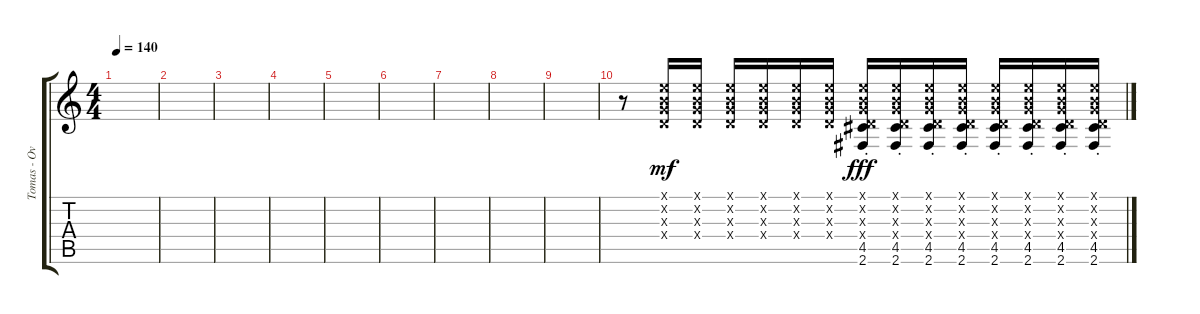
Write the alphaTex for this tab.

\track ("Tomas - Overdub Guitar" "Tomas - Ov") {instrument distortionguitar}
\staff {score tabs}
\tuning (E4 B3 G3 D3 A2 E2) {hide}
\ts (4 4)
\tempo 140
\clef g2
\ks c
|
|
|
|
|
|
|
|
|
r.8 (0.1{x} 0.2{x} 0.3{x} 0.4{x}).16{dy mf} (0.1{x} 0.2{x} 0.3{x} 0.4{x}).16 (0.1{x} 0.2{x} 0.3{x} 0.4{x}).16 (0.1{x} 0.2{x} 0.3{x} 0.4{x}).16 (0.1{x} 0.2{x} 0.3{x} 0.4{x}).16 (0.1{x} 0.2{x} 0.3{x} 0.4{x}).16 (0.1{x} 0.2{x} 0.3{x} 0.4{x} 4.5{st} 2.6{st}).16{dy fff} (0.1{x} 0.2{x} 0.3{x} 0.4{x} 4.5{st} 2.6{st}).16 (0.1{x} 0.2{x} 0.3{x} 0.4{x} 4.5{st} 2.6{st}).16 (0.1{x} 0.2{x} 0.3{x} 0.4{x} 4.5{st} 2.6{st}).16 (0.1{x} 0.2{x} 0.3{x} 0.4{x} 4.5{st} 2.6{st}).16 (0.1{x} 0.2{x} 0.3{x} 0.4{x} 4.5{st} 2.6{st}).16 (0.1{x} 0.2{x} 0.3{x} 0.4{x} 4.5{st} 2.6{st}).16 (0.1{x} 0.2{x} 0.3{x} 0.4{x} 4.5{st} 2.6{st}).16
